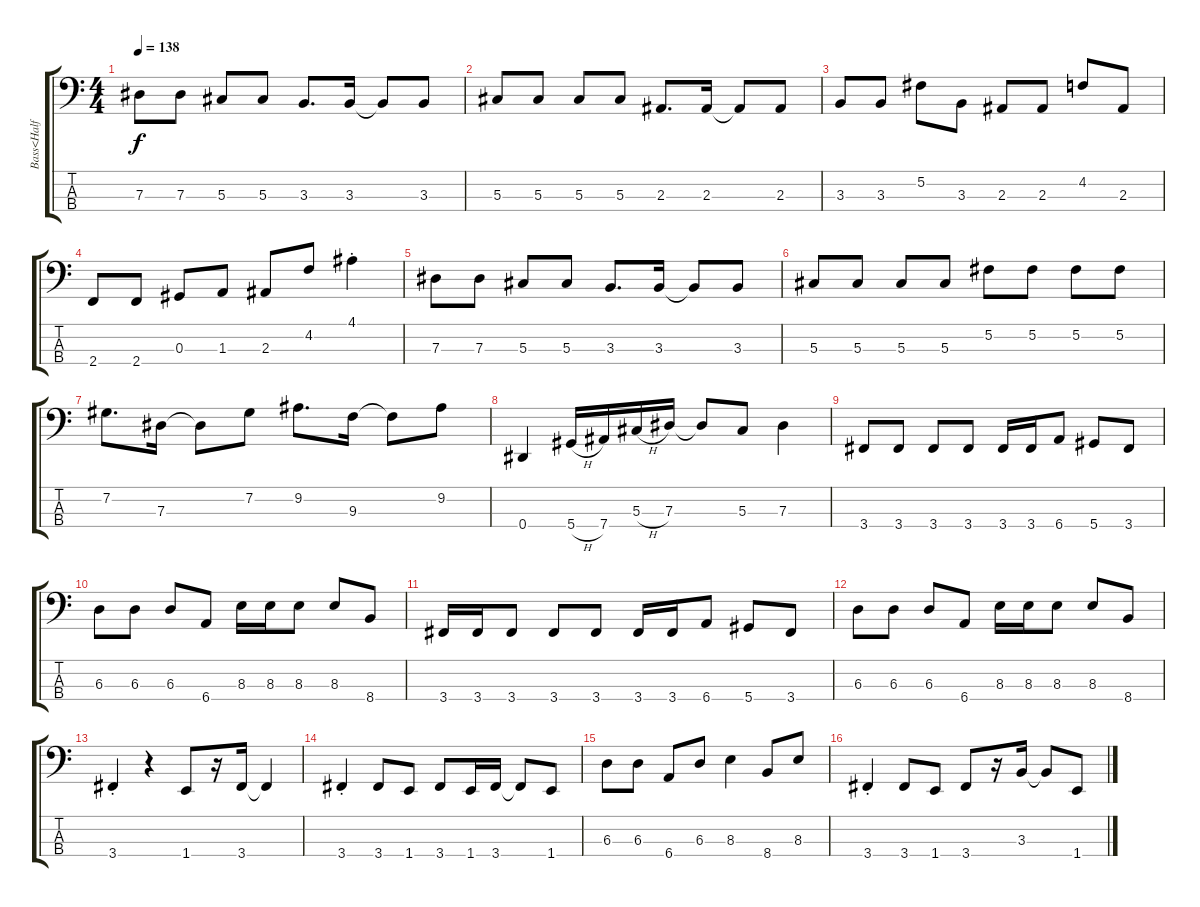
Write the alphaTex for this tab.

\track ("Bass<Half Down>" "Bass<Half ") {instrument electricbasspick}
\staff {score tabs}
\tuning (Gb2 Db2 Ab1 Eb1) {hide}
\ts (4 4)
\tempo 138
\clef f4
\ks c
7.3.8{dy f} 7.3.8 5.3.8 5.3.8 3.3.8{d} 3.3.16 3.3{t}.8 3.3.8 |
5.3.8 5.3.8 5.3.8 5.3.8 2.3.8{d} 2.3.16 2.3{t}.8 2.3.8 |
3.3.8 3.3.8 5.2.8 3.3.8 2.3.8 2.3.8 4.2.8 2.3.8 |
2.4.8 2.4.8 0.3.8 1.3.8 2.3.8 4.2.8 4.1{st}.4 |
7.3.8 7.3.8 5.3.8 5.3.8 3.3.8{d} 3.3.16 3.3{t}.8 3.3.8 |
5.3.8 5.3.8 5.3.8 5.3.8 5.2.8 5.2.8 5.2.8 5.2.8 |
7.2.8{d} 7.3.16 7.3{t}.8 7.2.8 9.2.8{d} 9.3.16 9.3{t}.8 9.2.8 |
0.4.4 5.4{h}.16 7.4.16 5.3{h}.16 7.3.16 7.3{t}.8 5.3.8 7.3.4 |
3.4.8 3.4.8 3.4.8 3.4.8 3.4.16 3.4.16 6.4.8 5.4.8 3.4.8 |
6.3.8 6.3.8 6.3.8 6.4.8 8.3.16 8.3.16 8.3.8 8.3.8 8.4.8 |
3.4.16 3.4.16 3.4.8 3.4.8 3.4.8 3.4.16 3.4.16 6.4.8 5.4.8 3.4.8 |
6.3.8 6.3.8 6.3.8 6.4.8 8.3.16 8.3.16 8.3.8 8.3.8 8.4.8 |
3.4{st}.4 r.4 1.4.8 r.16 3.4.16 3.4{t}.4 |
3.4{st}.4 3.4.8 1.4.8 3.4.8 1.4.16 3.4.16 3.4{t}.8 1.4.8 |
6.3.8 6.3.8 6.4.8 6.3.8 8.3.4 8.4.8 8.3.8 |
3.4{st}.4 3.4.8 1.4.8 3.4.8 r.16 3.3.16 3.3{t}.8 1.4.8
